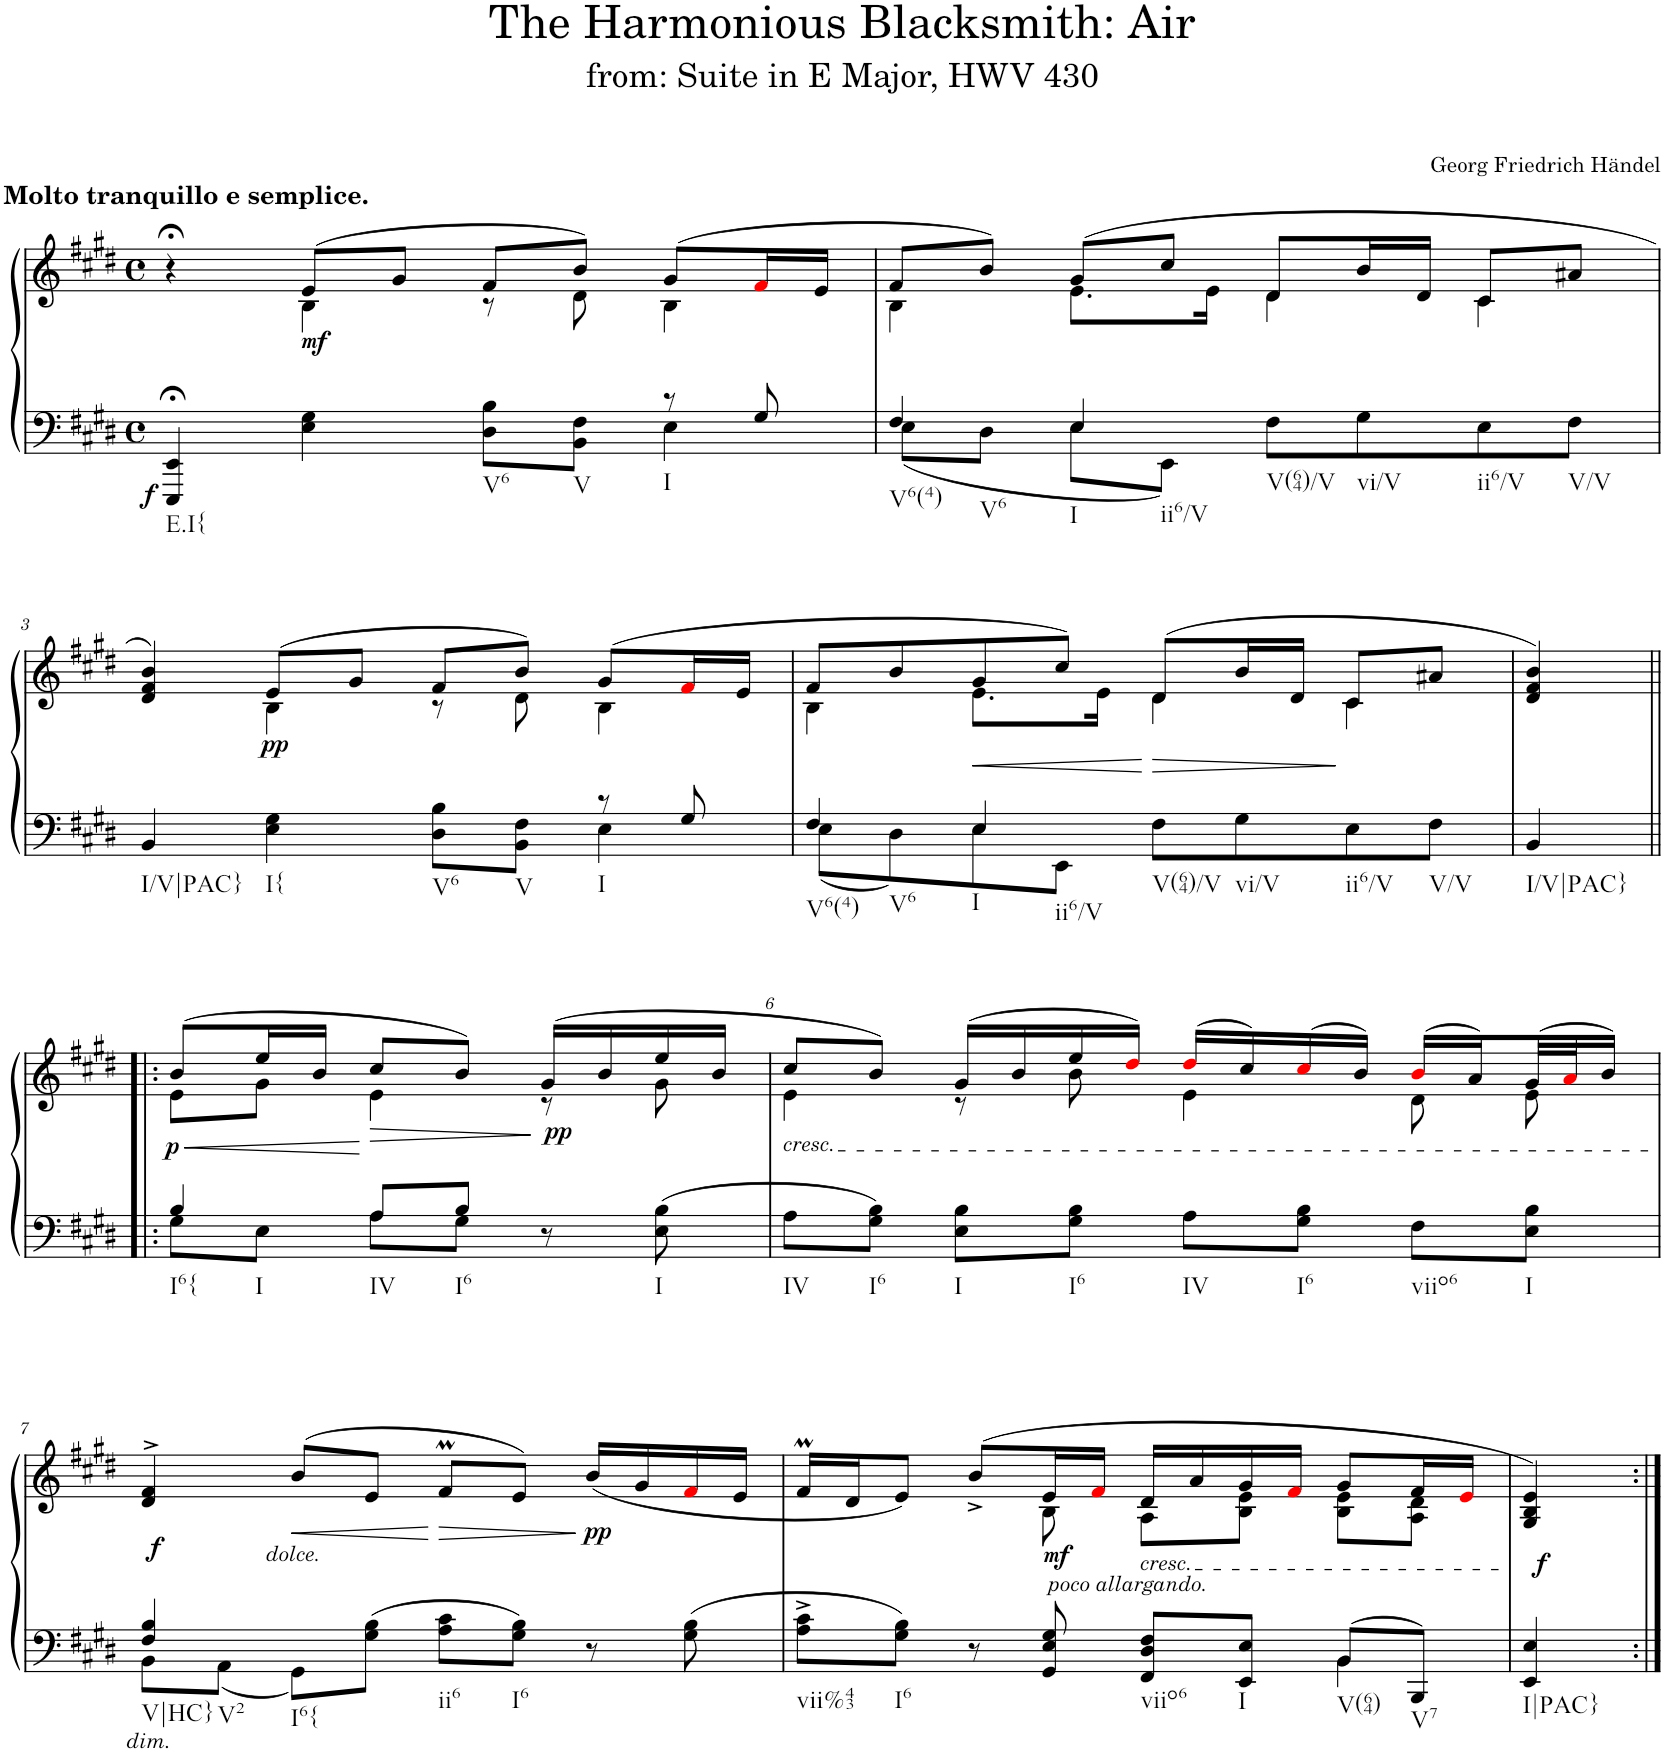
**kern	**kern	**dynam
*part1	*part1	*part1
*staff2	*staff1	*staff1/2
*I"Piano	*	*
*I'Pno.	*	*
*clefF4	*clefG2	*
*k[f#c#g#d#]	*k[f#c#g#d#]	*
*M4/4	*M4/4	*
*met(c)	*met(c)	*
=1	=1	=1
*^	*^	*
!	!	!LO:TX:a:B:t=Molto tranquillo e semplice.	!	!
!LO:TX:b:t=E.I{	!	!	!	!
!	!	!	!	!LO:DY:b=2
4EEE/;< 4EE/;<	2.ryy	4r;<	4ryy	f
!	!	!	!	!LO:DY:b
4E\ 4G#\	.	(8e/L	4B\	mf
.	.	8g#/J	.	.
!LO:TX:b:t=V6	!	!	!	!
8D#\ 8B\L	.	8f#/L	8r	.
!LO:TX:b:t=V	!	!	!	!
8BB\ 8F#\J	.	8b/J)	8d#\	.
!LO:TX:b:t=I	!	!	!	!
8r	4E\	(8g#/L	4B\	.
8G#/	.	16f#i/L	.	.
.	.	16e/JJ	.	.
=2	=2	=2	=2	=2
!LO:TX:b:t=V6(4)	!	!	!	!
!LO:TX:b:t=V6	!	!	!	!
4F#/	8E\L	8f#/L	4B\	.
.	8D#\J	8b/J)	.	.
!LO:TX:b:t=I	!	!	!	!
!LO:TX:b:t=ii6/V	!	!	!	!
4E/	8E\L	(8g#/L	8.e\L	.
.	8EE\J	8cc#/J	.	.
.	.	.	16e\Jk	.
!LO:TX:b:t=V(64)/V	!	!	!	!
8F#\L	2ryy	8d#/L	4d#\	.
!LO:TX:b:t=vi/V	!	!	!	!
8G#\	.	16b/L	.	.
.	.	16d#/JJ	.	.
!LO:TX:b:t=ii6/V	!	!	!	!
8E\	.	8c#/L	4c#\	.
!LO:TX:b:t=V/V	!	!	!	!
8F#\J	.	8a#X/J	.	.
!!LO:LB:g=z	!!
=3	=3	=3	=3	=3
!LO:TX:b:t=I/V|PAC}	!	!	!	!
4BB/	2.ryy	4d#/ 4f#/ 4b/)	4ryy	.
!LO:TX:b:t=I{	!	!	!	!
!	!	!	!	!LO:DY:b
4E\ 4G#\	.	(8e/L	4B\	pp
.	.	8g#/J	.	.
!LO:TX:b:t=V6	!	!	!	!
8D#\ 8B\L	.	8f#/L	8r	.
!LO:TX:b:t=V	!	!	!	!
8BB\ 8F#\J	.	8b/J)	8d#\	.
!LO:TX:b:t=I	!	!	!	!
8r	4E\	(8g#/L	4B\	.
8G#/	.	16f#i/L	.	.
.	.	16e/JJ	.	.
=4	=4	=4	=4	=4
!LO:TX:b:t=V6(4)	!	!	!	!
!LO:TX:b:t=V6	!	!	!	!
4F#/	8E\L	8f#/L	4B\	.
.	8D#\	8b/	.	.
!LO:TX:b:t=I	!	!	!	!
!LO:TX:b:t=ii6/V	!	!	!	!
!	!	!	!	!LO:HP:b
4E/	8E\	8g#/	8.e\L	<
.	8EE\J	8cc#/J)	.	.
.	.	.	16e\Jk	.
!LO:TX:b:t=V(64)/V	!	!	!	!
!	!	!	!	!LO:HP:n=1:b
8F#\L	2ryy	(8d#/L	4d#\	[ >
!LO:TX:b:t=vi/V	!	!	!	!
8G#\	.	16b/L	.	.
.	.	16d#/JJ	.	.
!LO:TX:b:t=ii6/V	!	!	!	!
8E\	.	8c#/L	4c#\	]
!LO:TX:b:t=V/V	!	!	!	!
8F#\J	.	8a#X/J	.	.
*v	*v	*	*	*
*	*v	*v	*
=5	=5	=5
!LO:TX:b:t=I/V|PAC}	!	!
4BB/	4d#/ 4f#/ 4b/)	.
!!LO:LB:g=z
=5X1!|:	=5X1!|:	=5X1!|:
*^	*	*
!LO:TX:b:t=I6{	!	!	!
!LO:TX:b:t=I	!	!	!
!	!	!	!LO:HP:b
*	*	*^	*
!	!	!	!	!LO:DY:n=1:b
4B/	8G#\L	(8b/L	8e\L	< p
!	!	!	!	!LO:HP:b
.	8E\J	16ee/L	8g#\J	<
.	.	16b/JJ	.	.
!LO:TX:b:t=IV	!	!	!	!
!	!	!	!	!LO:HP:n=1:b
8A/L	8A\L	8cc#/L	4e\	[ >
!LO:TX:b:t=I6	!	!	!	!
8B/J	8G#\J	8b/J)	.	.
!	!	!	!	!LO:DY:n=2:b
8r	4ryy	(16g#/LL	8r	[ pp
.	.	16b/	.	.
!LO:TX:b:t=I	!	!	!	!
8E\ 8B\	.	16ee/	8g#\	.
.	.	16b/JJ	.	.
*v	*v	*	*	*
=6	=6	=6	=6
!	!LO:TX:b:i:t=cresc.	!	!
!LO:TX:b:t=IV	!	!	!
8A\L	8cc#/L	4e\	.
!LO:TX:b:t=I6	!	!	!
8G#\ 8B\J	8b/J)	.	.
!LO:TX:b:t=I	!	!	!
8E\ 8B\L	(16g#/LL	8r	.
.	16b/	.	.
!LO:TX:b:t=I6	!	!	!
8G#\ 8B\J	16ee/	8b\	.
.	16dd#i/JJ)	.	.
!LO:TX:b:t=IV	!	!	!
8A\L	(16dd#i/LL	4e\	.
.	16cc#/)	.	.
!LO:TX:b:t=I6	!	!	!
8G#\ 8B\J	(16cc#i/	.	.
.	16b/JJ)	.	.
!LO:TX:b:t=viio6	!	!	!
8F#\L	(16bi/LL	8d#\	.
.	16a/)	.	.
!LO:TX:b:t=I	!	!	!
8E\ 8B\J	(32g#/L	8e\	.
.	32ai/J	.	.
.	16b/JJ)	.	.
*	*v	*v	*
!!LO:LB:g=z
=7	=7	=7
*^	*	*
!LO:TX:b:i:t=dim.	!	!	!
!LO:TX:b:t=V|HC}	!	!	!
!LO:TX:b:t=V2	!	!	!
!	!	!	!LO:DY:b
4F#/ 4B/	8BB\L	4d#/^> 4f#/^>	f
.	8AA\J	.	.
!	!	!LO:TX:b:i:t=dolce.	!
!LO:TX:b:t=I6{	!	!	!
!LO:TX:b:t=ii6	!	!	!
!LO:TX:b:t=I6	!	!	!
!	!	!	!LO:HP:b
2ryy	8GG#\L	(>8b/L	<
.	8G#\ 8B\J	8e/J	.
.	8A\ 8c#\L	8f#M/L	]
.	8G#\ 8B\J	8e/J)	.
!	!	!	!LO:DY:n=1:b
8r	4ryy	(16b/LL	[ pp
.	.	16g#/	.
8G#\ 8B\	.	16f#i/	.
.	.	16e/JJ	.
=8	=8	=8	=8
*	*	*^	*
!LO:TX:b:t=vii%43	!	!	!	!
8A\^> 8c#\^>L	2.ryy	16f#M/LL	4.ryy	.
.	.	16d#/J	.	.
!LO:TX:b:t=I6	!	!	!	!
8G#\ 8B\J	.	8e/J)	.	.
8r	.	(8b^/L	.	.
!	!	!LO:TX:b:i:t=poco allargando.	!	!
!	!	!	!	!LO:DY:b
8GG#/ 8E/ 8G#/	.	16e/L	8B\	mf
.	.	16f#i/JJ	.	.
!	!	!LO:TX:b:i:t=cresc.	!	!
!LO:TX:b:t=viio6	!	!	!	!
8FF#/ 8D#/ 8F#/L	.	16d#/LL	8A\L	.
.	.	16a/	.	.
!LO:TX:b:t=I	!	!	!	!
8EE/ 8E/J	.	16g#/	8B\ 8e\J	.
.	.	16f#i/JJ	.	.
!LO:TX:b:t=V(64)	!	!	!	!
8BB/L	4BB\	8g#/L	8B\ 8e\L	.
!LO:TX:b:t=V7	!	!	!	!
8BBB/J	.	16f#/L	8A\ 8d#\J	.
.	.	16ei/JJ	.	.
*v	*v	*	*	*
*	*v	*v	*
=9	=9	=9
!LO:TX:b:t=I|PAC}	!	!
!	!	!LO:DY:b
4EE/ 4E/	4G#/ 4B/ 4e/)	f
=:|!	=:|!	=:|!
*-	*-	*-
